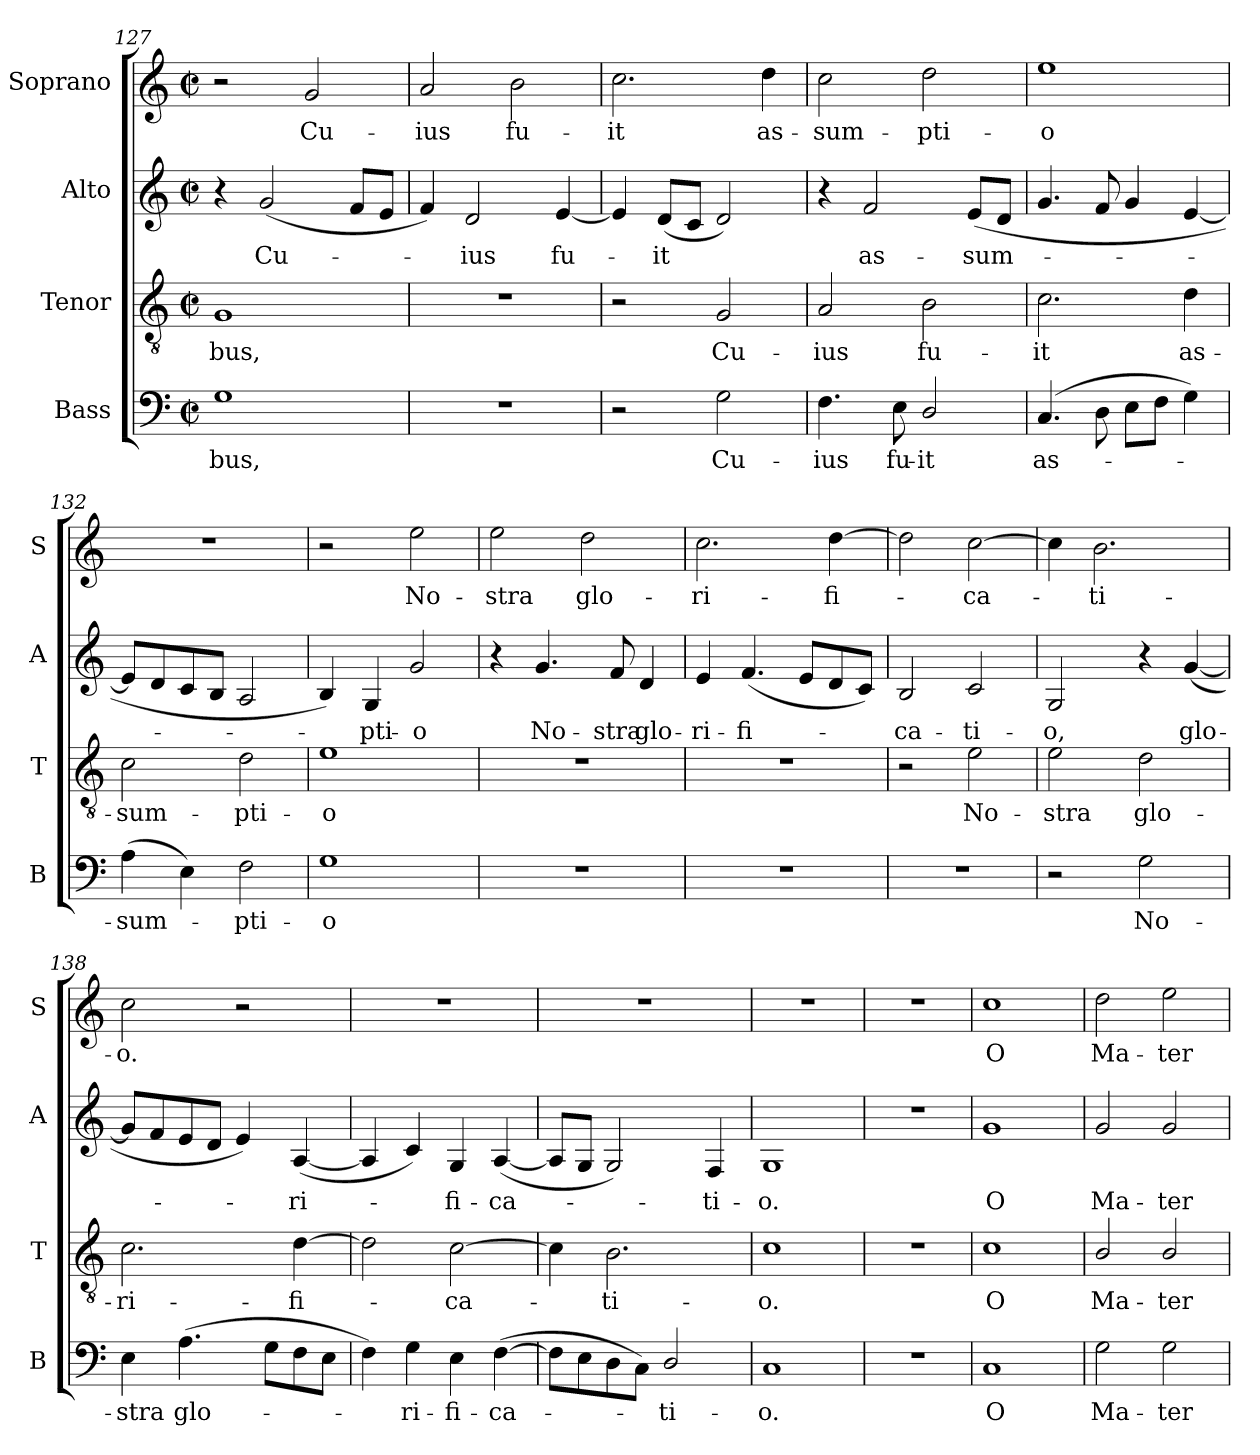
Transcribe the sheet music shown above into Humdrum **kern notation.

**kern	**text	**kern	**text	**kern	**text	**kern	**text
*part4	*part4	*part3	*part3	*part2	*part2	*part1	*part1
*staff4	*staff4	*staff3	*staff3	*staff2	*staff2	*staff1	*staff1
*I"Bass	*	*I"Tenor	*	*I"Alto	*	*I"Soprano	*
*I'B	*	*I'T	*	*I'A	*	*I'S	*
*clefF4	*	*clefGv2	*	*clefG2	*	*clefG2	*
*k[]	*	*k[]	*	*k[]	*	*k[]	*
*M2/2	*	*M2/2	*	*M2/2	*	*M2/2	*
*met(c|)	*	*met(c|)	*	*met(c|)	*	*met(c|)	*
=127	=127	=127	=127	=127	=127	=127	=127
!	!LO:LY:b	!	!LO:LY:b	!	!	!	!
1G	-bus,	1G	bus,	4r	.	2r	.
!	!	!	!	!	!LO:LY:b	!	!
.	.	.	.	(<2g/	Cu-	.	.
!	!	!	!	!	!	!	!LO:LY:b
.	.	.	.	.	.	2g/	Cu-
.	.	.	.	8f/L	.	.	.
.	.	.	.	8e/J	.	.	.
=128	=128	=128	=128	=128	=128	=128	=128
!	!	!	!	!	!	!	!LO:LY:b
1r	.	1r	.	4f/)	.	2a/	-ius
!	!	!	!	!	!LO:LY:b	!	!
.	.	.	.	2d/	ius	.	.
!	!	!	!	!	!	!	!LO:LY:b
.	.	.	.	.	.	2b\	fu-
!	!	!	!	!	!LO:LY:b	!	!
.	.	.	.	[4e/	fu-	.	.
=129	=129	=129	=129	=129	=129	=129	=129
!	!	!	!	!	!	!	!LO:LY:b
2r	.	2r	.	4e/]	.	2.cc\	-it
!	!	!	!	!	!LO:LY:b	!	!
.	.	.	.	(<8d/L	it	.	.
.	.	.	.	8c/J	.	.	.
!	!LO:LY:b	!	!LO:LY:b	!	!	!	!
2G\	Cu-	2G/	Cu-	2d/)	.	.	.
!	!	!	!	!	!	!	!LO:LY:b
.	.	.	.	.	.	4dd\	as-
!!LO:PB:g=z
=130	=130	=130	=130	=130	=130	=130	=130
!	!LO:LY:b	!	!LO:LY:b	!	!	!	!LO:LY:b
4.F\	-ius	2A/	-ius	4r	.	2cc\	-sum-
!	!	!	!	!	!LO:LY:b	!	!
.	.	.	.	2f/	as-	.	.
!	!LO:LY:b	!	!	!	!	!	!
8E\	fu-	.	.	.	.	.	.
!	!LO:LY:b	!	!LO:LY:b	!	!	!	!LO:LY:b
2D/	-it	2B\	fu-	.	.	2dd\	-pti-
!	!	!	!	!	!LO:LY:b	!	!
.	.	.	.	(<8e/L	-sum-	.	.
.	.	.	.	8d/J	.	.	.
=131	=131	=131	=131	=131	=131	=131	=131
!	!LO:LY:b	!	!LO:LY:b	!	!	!	!LO:LY:b
(>4.C/	as-	2.c\	-it	4.g/	.	1ee	-o
8D\	.	.	.	8f/	.	.	.
8E\L	.	.	.	4g/	.	.	.
8F\J	.	.	.	.	.	.	.
!	!	!	!LO:LY:b	!	!	!	!
4G\)	.	4d\	as-	[4e/	.	.	.
=132	=132	=132	=132	=132	=132	=132	=132
!	!LO:LY:b	!	!LO:LY:b	!	!	!	!
(>4A\	sum-	2c\	-sum-	8e/L]	.	1r	.
.	.	.	.	8d/	.	.	.
4E\)	.	.	.	8c/	.	.	.
.	.	.	.	8B/J	.	.	.
!	!LO:LY:b	!	!LO:LY:b	!	!	!	!
2F\	pti-	2d\	-pti-	2A/	.	.	.
=133	=133	=133	=133	=133	=133	=133	=133
!	!LO:LY:b	!	!LO:LY:b	!	!	!	!
1G	-o	1e	-o	4B/)	.	2r	.
!	!	!	!	!	!LO:LY:b	!	!
.	.	.	.	4G/	pti-	.	.
!	!	!	!	!	!LO:LY:b	!	!LO:LY:b
.	.	.	.	2g/	-o	2ee\	No-
=134	=134	=134	=134	=134	=134	=134	=134
!	!	!	!	!	!	!	!LO:LY:b
1r	.	1r	.	4r	.	2ee\	-stra
!	!	!	!	!	!LO:LY:b	!	!
.	.	.	.	4.g/	No-	.	.
!	!	!	!	!	!	!	!LO:LY:b
.	.	.	.	.	.	2dd\	glo-
!	!	!	!	!	!LO:LY:b	!	!
.	.	.	.	8f/	-stra	.	.
!	!	!	!	!	!LO:LY:b	!	!
.	.	.	.	4d/	glo-	.	.
=135	=135	=135	=135	=135	=135	=135	=135
!	!	!	!	!	!LO:LY:b	!	!LO:LY:b
1r	.	1r	.	4e/	-ri-	2.cc\	-ri-
!	!	!	!	!	!LO:LY:b	!	!
.	.	.	.	(<4.f/	-fi-	.	.
.	.	.	.	8e/L	.	.	.
!	!	!	!	!	!	!	!LO:LY:b
.	.	.	.	8d/	.	[4dd\	-fi-
.	.	.	.	8c/J)	.	.	.
=136	=136	=136	=136	=136	=136	=136	=136
!	!	!	!	!	!LO:LY:b	!	!
1r	.	2r	.	2B/	ca-	2dd\]	.
!	!	!	!LO:LY:b	!	!LO:LY:b	!	!LO:LY:b
.	.	2e\	No-	2c/	-ti-	[2cc\	ca-
=137	=137	=137	=137	=137	=137	=137	=137
!	!	!	!LO:LY:b	!	!LO:LY:b	!	!
2r	.	2e\	-stra	2G/	-o,	4cc\]	.
!	!	!	!	!	!	!	!LO:LY:b
.	.	.	.	.	.	2.b\	ti-
!	!LO:LY:b	!	!LO:LY:b	!	!	!	!
2G\	No-	2d\	glo-	4r	.	.	.
!	!	!	!	!	!LO:LY:b	!	!
.	.	.	.	(<[4g/	glo-	.	.
!!LO:LB:g=z
=138	=138	=138	=138	=138	=138	=138	=138
!	!LO:LY:b	!	!LO:LY:b	!	!	!	!LO:LY:b
4E\	-stra	2.c\	-ri-	8g/L]	.	2cc\	-o.
.	.	.	.	8f/	.	.	.
!	!LO:LY:b	!	!	!	!	!	!
(>4.A\	glo-	.	.	8e/	.	.	.
.	.	.	.	8d/J	.	.	.
.	.	.	.	4e/)	.	2r	.
8G\L	.	.	.	.	.	.	.
!	!	!	!LO:LY:b	!	!LO:LY:b	!	!
8F\	.	[4d\	-fi-	(<[4A/	ri-	.	.
8E\J	.	.	.	.	.	.	.
=139	=139	=139	=139	=139	=139	=139	=139
4F\)	.	2d\]	.	4A/]	.	1r	.
!	!LO:LY:b	!	!	!	!	!	!
4G\	ri-	.	.	4c/)	.	.	.
!	!LO:LY:b	!	!LO:LY:b	!	!LO:LY:b	!	!
4E\	-fi-	[2c\	ca-	4G/	fi-	.	.
!	!LO:LY:b	!	!	!	!LO:LY:b	!	!
(>[4F\	-ca-	.	.	(<[4A/	-ca-	.	.
=140	=140	=140	=140	=140	=140	=140	=140
8F\L]	.	4c\]	.	8A/L]	.	1r	.
8E\	.	.	.	8G/J	.	.	.
!	!	!	!LO:LY:b	!	!	!	!
8D\	.	2.B\	ti-	2G/)	.	.	.
8C\J)	.	.	.	.	.	.	.
!	!LO:LY:b	!	!	!	!	!	!
2D/	ti-	.	.	.	.	.	.
!	!	!	!	!	!LO:LY:b	!	!
.	.	.	.	4F/	ti-	.	.
=141	=141	=141	=141	=141	=141	=141	=141
!	!LO:LY:b	!	!LO:LY:b	!	!LO:LY:b	!	!
1C	-o.	1c	-o.	1G	-o.	1r	.
=142	=142	=142	=142	=142	=142	=142	=142
1r	.	1r	.	1r	.	1r	.
=143	=143	=143	=143	=143	=143	=143	=143
!	!LO:LY:b	!	!LO:LY:b	!	!LO:LY:b	!	!LO:LY:b
1C	O	1c	O	1g	O	1cc	O
=144	=144	=144	=144	=144	=144	=144	=144
!	!LO:LY:b	!	!LO:LY:b	!	!LO:LY:b	!	!LO:LY:b
2G\	Ma-	2B/	Ma-	2g/	Ma-	2dd\	Ma-
!	!LO:LY:b	!	!LO:LY:b	!	!LO:LY:b	!	!LO:LY:b
2G\	-ter	2B/	-ter	2g/	-ter	2ee\	-ter
=	=	=	=	=	=	=	=
*-	*-	*-	*-	*-	*-	*-	*-
